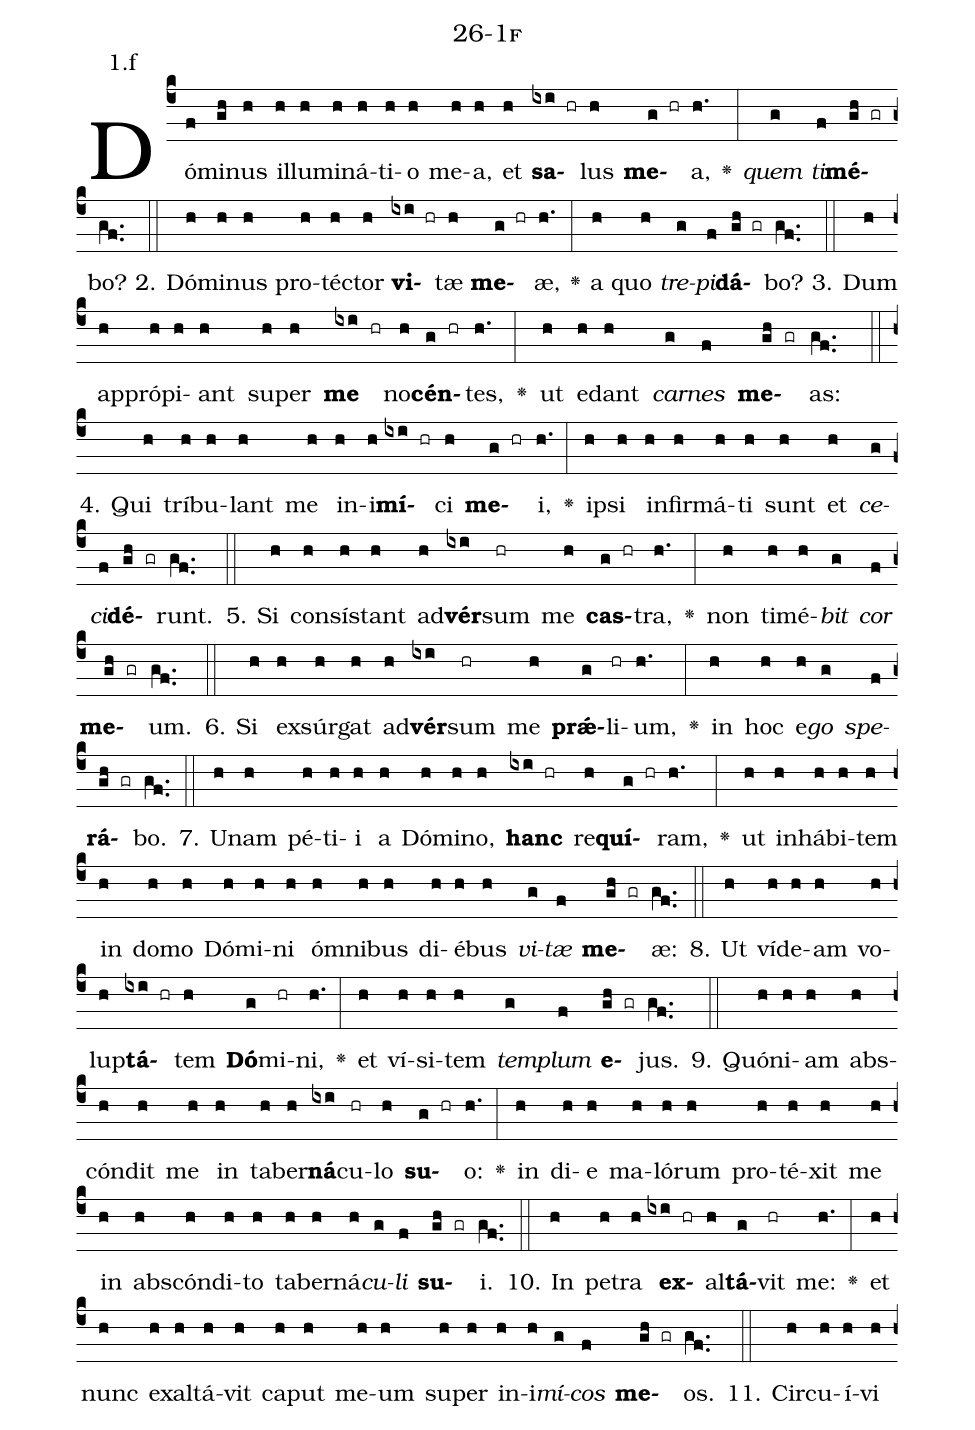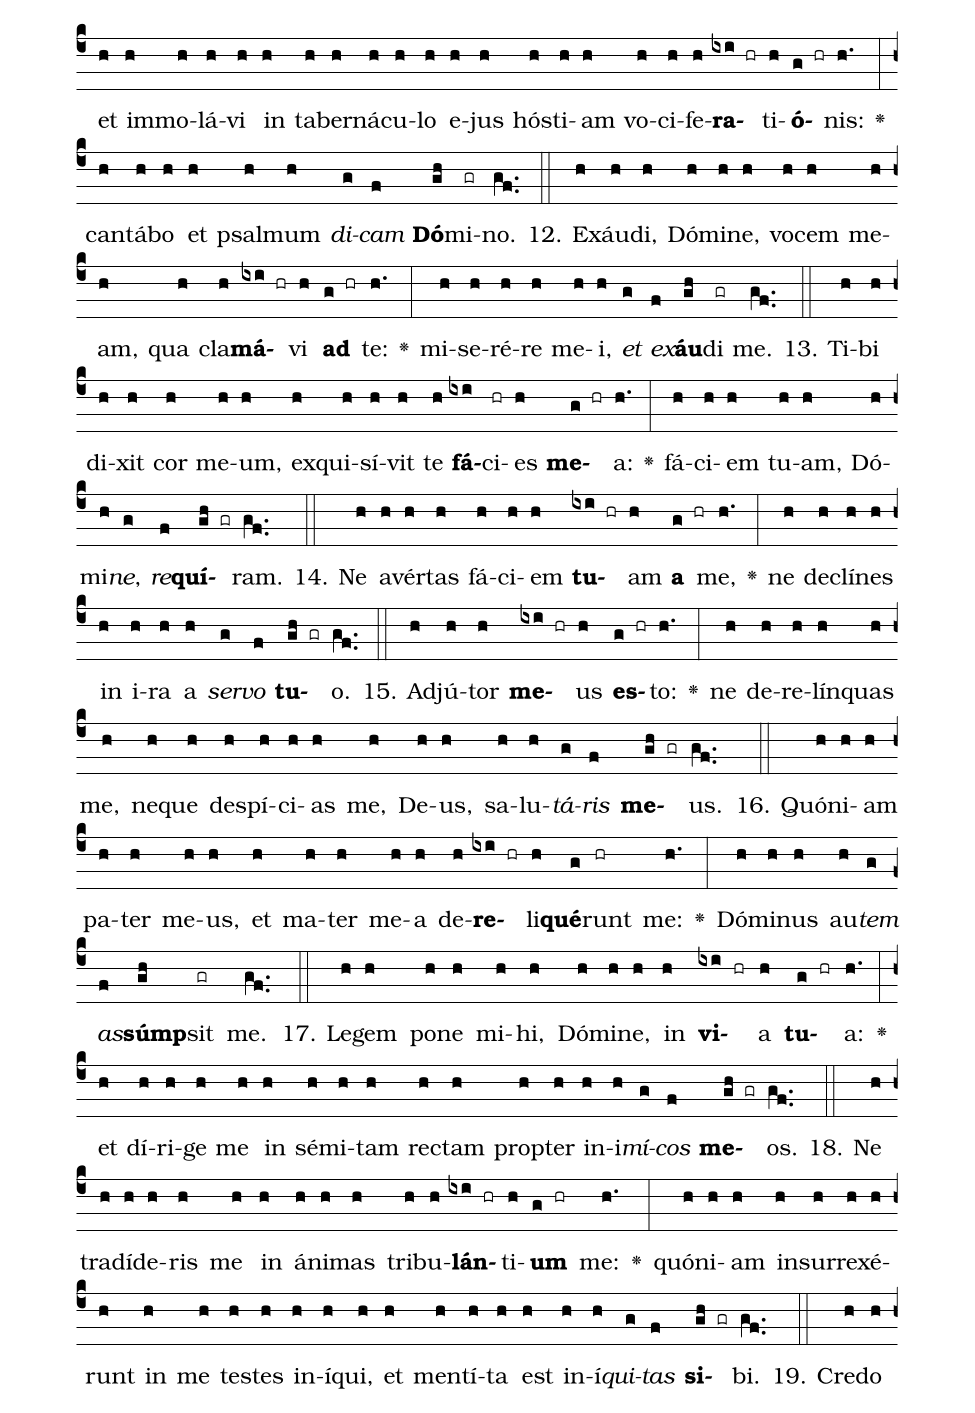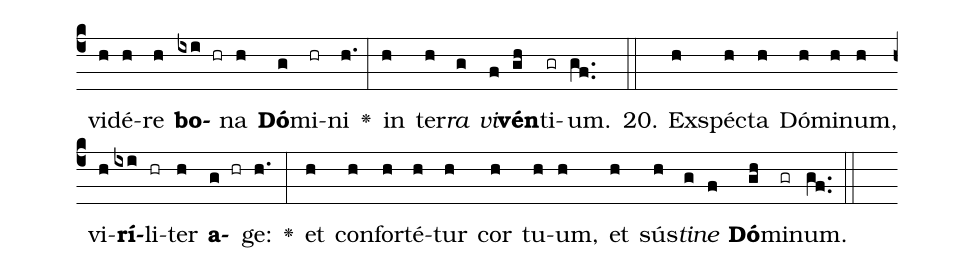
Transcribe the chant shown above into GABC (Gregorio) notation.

name: 26-1f;
annotation: 1.f;
%%
(c4)Dó(f)mi(gh)nus(h) il(h)lu(h)mi(h)ná(h)ti(h)o(h) me(h)a,(h) et(h) <b>sa</b>(ixi hr)lus(h) <b>me</b>(g hr)a,(h.) <v>\greheightstar</v>(:) <i>quem</i>(g) <i>ti</i>(f)<b>mé</b>(gh gr)bo?(gf..) (::)
2. Dó(h)mi(h)nus(h) pro(h)téc(h)tor(h) <b>vi</b>(ixi hr)tæ(h) <b>me</b>(g hr)æ,(h.) <v>\greheightstar</v>(:) a(h) quo(h) <i>tre</i>(g)<i>pi</i>(f)<b>dá</b>(gh gr)bo?(gf..) (::)
3. Dum(h) ap(h)pró(h)pi(h)ant(h) su(h)per(h) <b>me</b>(ixi hr) no(h)<b>cén</b>(g hr)tes,(h.) <v>\greheightstar</v>(:) ut(h) e(h)dant(h) <i>car</i>(g)<i>nes</i>(f) <b>me</b>(gh gr)as:(gf..) (::)
4. Qui(h) trí(h)bu(h)lant(h) me(h) in(h)i(h)<b>mí</b>(ixi hr)ci(h) <b>me</b>(g hr)i,(h.) <v>\greheightstar</v>(:) ip(h)si(h) in(h)fir(h)má(h)ti(h) sunt(h) et(h) <i>ce</i>(g)<i>ci</i>(f)<b>dé</b>(gh gr)runt.(gf..) (::)
5. Si(h) con(h)sís(h)tant(h) ad(h)<b>vér</b>(ixi)sum(hr) me(h) <b>cas</b>(g hr)tra,(h.) <v>\greheightstar</v>(:) non(h) ti(h)mé(h)<i>bit</i>(g) <i>cor</i>(f) <b>me</b>(gh gr)um.(gf..) (::)
6. Si(h) ex(h)súr(h)gat(h) ad(h)<b>vér</b>(ixi)sum(hr) me(h) <b>prǽ</b>(g)li(hr)um,(h.) <v>\greheightstar</v>(:) in(h) hoc(h) e(h)<i>go</i>(g) <i>spe</i>(f)<b>rá</b>(gh gr)bo.(gf..) (::)
7. U(h)nam(h) pé(h)ti(h)i(h) a(h) Dó(h)mi(h)no,(h) <b>hanc</b>(ixi hr) re(h)<b>quí</b>(g hr)ram,(h.) <v>\greheightstar</v>(:) ut(h) in(h)há(h)bi(h)tem(h) in(h) do(h)mo(h) Dó(h)mi(h)ni(h) óm(h)ni(h)bus(h) di(h)é(h)bus(h) <i>vi</i>(g)<i>tæ</i>(f) <b>me</b>(gh gr)æ:(gf..) (::)
8. Ut(h) ví(h)de(h)am(h) vo(h)lup(h)<b>tá</b>(ixi hr)tem(h) <b>Dó</b>(g)mi(hr)ni,(h.) <v>\greheightstar</v>(:) et(h) ví(h)si(h)tem(h) <i>tem</i>(g)<i>plum</i>(f) <b>e</b>(gh gr)jus.(gf..) (::)
9. Quón(h)i(h)am(h) abs(h)cón(h)dit(h) me(h) in(h) ta(h)ber(h)<b>ná</b>(ixi)cu(hr)lo(h) <b>su</b>(g hr)o:(h.) <v>\greheightstar</v>(:) in(h) di(h)e(h) ma(h)ló(h)rum(h) pro(h)té(h)xit(h) me(h) in(h) abs(h)cón(h)di(h)to(h) ta(h)ber(h)ná(h)<i>cu</i>(g)<i>li</i>(f) <b>su</b>(gh gr)i.(gf..) (::)
10. In(h) pe(h)tra(h) <b>ex</b>(ixi hr)al(h)<b>tá</b>(g)vit(hr) me:(h.) <v>\greheightstar</v>(:) et(h) nunc(h) ex(h)al(h)tá(h)vit(h) ca(h)put(h) me(h)um(h) su(h)per(h) in(h)i(h)<i>mí</i>(g)<i>cos</i>(f) <b>me</b>(gh gr)os.(gf..) (::)
11. Cir(h)cu(h)í(h)vi(h) et(h) im(h)mo(h)lá(h)vi(h) in(h) ta(h)ber(h)ná(h)cu(h)lo(h) e(h)jus(h) hós(h)ti(h)am(h) vo(h)ci(h)fe(h)<b>ra</b>(ixi hr)ti(h)<b>ó</b>(g hr)nis:(h.) <v>\greheightstar</v>(:) can(h)tá(h)bo(h) et(h) psal(h)mum(h) <i>di</i>(g)<i>cam</i>(f) <b>Dó</b>(gh)mi(gr)no.(gf..) (::)
12. Ex(h)áu(h)di,(h) Dó(h)mi(h)ne,(h) vo(h)cem(h) me(h)am,(h) qua(h) cla(h)<b>má</b>(ixi hr)vi(h) <b>ad</b>(g hr) te:(h.) <v>\greheightstar</v>(:) mi(h)se(h)ré(h)re(h) me(h)i,(h) <i>et</i>(g) <i>ex</i>(f)<b>áu</b>(gh)di(gr) me.(gf..) (::)
13. Ti(h)bi(h) di(h)xit(h) cor(h) me(h)um,(h) ex(h)qui(h)sí(h)vit(h) te(h) <b>fá</b>(ixi)ci(hr)es(h) <b>me</b>(g hr)a:(h.) <v>\greheightstar</v>(:) fá(h)ci(h)em(h) tu(h)am,(h) Dó(h)mi(h)<i>ne</i>,(g) <i>re</i>(f)<b>quí</b>(gh gr)ram.(gf..) (::)
14. Ne(h) a(h)vér(h)tas(h) fá(h)ci(h)em(h) <b>tu</b>(ixi hr)am(h) <b>a</b>(g hr) me,(h.) <v>\greheightstar</v>(:) ne(h) de(h)clí(h)nes(h) in(h) i(h)ra(h) a(h) <i>ser</i>(g)<i>vo</i>(f) <b>tu</b>(gh gr)o.(gf..) (::)
15. Ad(h)jú(h)tor(h) <b>me</b>(ixi hr)us(h) <b>es</b>(g hr)to:(h.) <v>\greheightstar</v>(:) ne(h) de(h)re(h)lín(h)quas(h) me,(h) ne(h)que(h) de(h)spí(h)ci(h)as(h) me,(h) De(h)us,(h) sa(h)lu(h)<i>tá</i>(g)<i>ris</i>(f) <b>me</b>(gh gr)us.(gf..) (::)
16. Quón(h)i(h)am(h) pa(h)ter(h) me(h)us,(h) et(h) ma(h)ter(h) me(h)a(h) de(h)<b>re</b>(ixi hr)li(h)<b>qué</b>(g)runt(hr) me:(h.) <v>\greheightstar</v>(:) Dó(h)mi(h)nus(h) au(h)<i>tem</i>(g) <i>as</i>(f)<b>súmp</b>(gh)sit(gr) me.(gf..) (::)
17. Le(h)gem(h) po(h)ne(h) mi(h)hi,(h) Dó(h)mi(h)ne,(h) in(h) <b>vi</b>(ixi hr)a(h) <b>tu</b>(g hr)a:(h.) <v>\greheightstar</v>(:) et(h) dí(h)ri(h)ge(h) me(h) in(h) sé(h)mi(h)tam(h) rec(h)tam(h) prop(h)ter(h) in(h)i(h)<i>mí</i>(g)<i>cos</i>(f) <b>me</b>(gh gr)os.(gf..) (::)
18. Ne(h) tra(h)dí(h)de(h)ris(h) me(h) in(h) á(h)ni(h)mas(h) tri(h)bu(h)<b>lán</b>(ixi hr)ti(h)<b>um</b>(g hr) me:(h.) <v>\greheightstar</v>(:) quón(h)i(h)am(h) in(h)sur(h)re(h)xé(h)runt(h) in(h) me(h) tes(h)tes(h) in(h)í(h)qui,(h) et(h) men(h)tí(h)ta(h) est(h) in(h)í(h)<i>qui</i>(g)<i>tas</i>(f) <b>si</b>(gh gr)bi.(gf..) (::)
19. Cre(h)do(h) vi(h)dé(h)re(h) <b>bo</b>(ixi hr)na(h) <b>Dó</b>(g)mi(hr)ni(h.) <v>\greheightstar</v>(:) in(h) ter(h)<i>ra</i>(g) <i>vi</i>(f)<b>vén</b>(gh)ti(gr)um.(gf..) (::)
20. Ex(h)spéc(h)ta(h) Dó(h)mi(h)num,(h) vi(h)<b>rí</b>(ixi)li(hr)ter(h) <b>a</b>(g hr)ge:(h.) <v>\greheightstar</v>(:) et(h) con(h)for(h)té(h)tur(h) cor(h) tu(h)um,(h) et(h) sús(h)<i>ti</i>(g)<i>ne</i>(f) <b>Dó</b>(gh)mi(gr)num.(gf..) (::)
